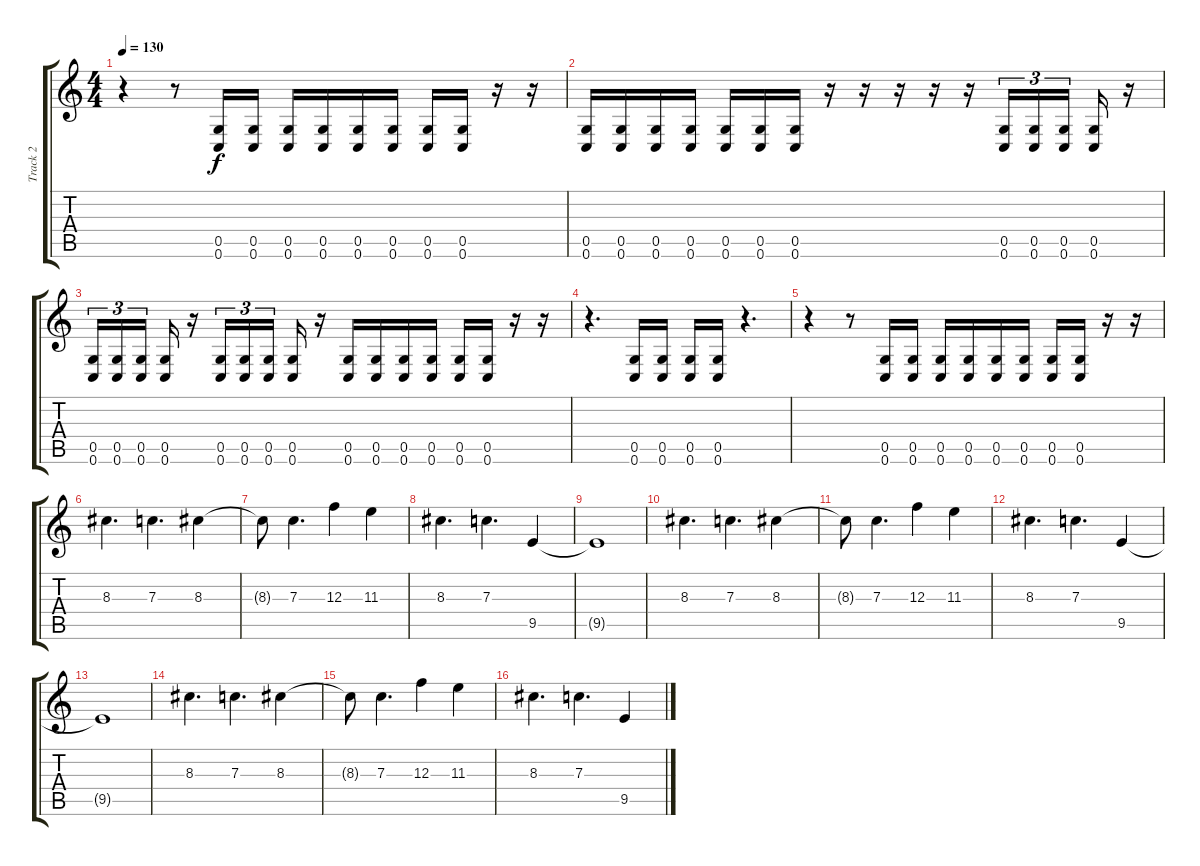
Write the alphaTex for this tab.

\track ("Track 2" "Track 2") {instrument distortionguitar}
\staff {score tabs}
\tuning (D4 A3 F3 C3 G2 C2) {hide}
\ts (4 4)
\tempo 130
\clef g2
\ks c
r.4{dy f} r.8 (0.5 0.6).16 (0.5 0.6).16 (0.5 0.6).16 (0.5 0.6).16 (0.5 0.6).16 (0.5 0.6).16 (0.5 0.6).16 (0.5 0.6).16 r.16 r.16 |
(0.5 0.6).16 (0.5 0.6).16 (0.5 0.6).16 (0.5 0.6).16 (0.5 0.6).16 (0.5 0.6).16 (0.5 0.6).16 r.16 r.16 r.16 r.16 r.16 (0.5 0.6).16{tu (3 2)} (0.5 0.6).16{tu (3 2)} (0.5 0.6).16{tu (3 2) beam splitsecondary} (0.5 0.6).16 r.16 |
(0.5 0.6).16{tu (3 2)} (0.5 0.6).16{tu (3 2)} (0.5 0.6).16{tu (3 2) beam splitsecondary} (0.5 0.6).16 r.16 (0.5 0.6).16{tu (3 2)} (0.5 0.6).16{tu (3 2)} (0.5 0.6).16{tu (3 2) beam splitsecondary} (0.5 0.6).16 r.16 (0.5 0.6).16 (0.5 0.6).16 (0.5 0.6).16 (0.5 0.6).16 (0.5 0.6).16 (0.5 0.6).16 r.16 r.16 |
r.4{d} (0.5 0.6).16 (0.5 0.6).16 (0.5 0.6).16 (0.5 0.6).16 r.4{d} |
r.4 r.8 (0.5 0.6).16 (0.5 0.6).16 (0.5 0.6).16 (0.5 0.6).16 (0.5 0.6).16 (0.5 0.6).16 (0.5 0.6).16 (0.5 0.6).16 r.16 r.16 |
8.3.4{d} 7.3.4{d} 8.3.4 |
8.3{t}.8 7.3.4{d} 12.3.4 11.3.4 |
8.3.4{d} 7.3.4{d} 9.5.4 |
9.5{t}.1 |
8.3.4{d} 7.3.4{d} 8.3.4 |
8.3{t}.8 7.3.4{d} 12.3.4 11.3.4 |
8.3.4{d} 7.3.4{d} 9.5.4 |
9.5{t}.1 |
8.3.4{d} 7.3.4{d} 8.3.4 |
8.3{t}.8 7.3.4{d} 12.3.4 11.3.4 |
8.3.4{d} 7.3.4{d} 9.5.4
